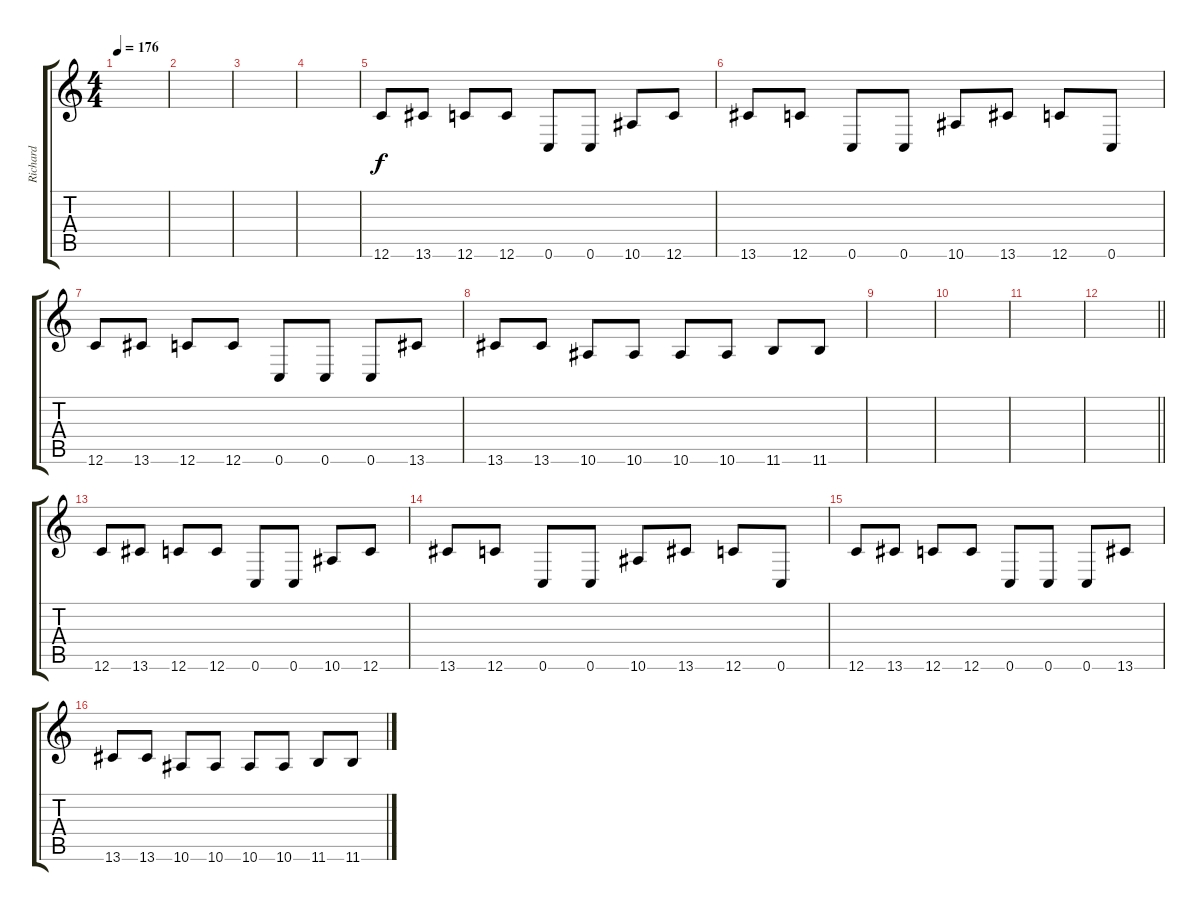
\track ("Richard" "Richard") {instrument distortionguitar}
\staff {score tabs}
\tuning (D4 A3 F3 C3 G2 C2) {hide}
\ts (4 4)
\tempo 176
\clef g2
\ks c
|
|
|
|
12.6.8 13.6.8 12.6.8 12.6.8 0.6.8 0.6.8 10.6.8 12.6.8 |
13.6.8 12.6.8 0.6.8 0.6.8 10.6.8 13.6.8 12.6.8 0.6.8 |
12.6.8 13.6.8 12.6.8 12.6.8 0.6.8 0.6.8 0.6.8 13.6.8 |
13.6.8 13.6.8 10.6.8 10.6.8 10.6.8 10.6.8 11.6.8 11.6.8 |
|
|
|
\barLineRight lightlight
|
12.6.8 13.6.8 12.6.8 12.6.8 0.6.8 0.6.8 10.6.8 12.6.8 |
13.6.8 12.6.8 0.6.8 0.6.8 10.6.8 13.6.8 12.6.8 0.6.8 |
12.6.8 13.6.8 12.6.8 12.6.8 0.6.8 0.6.8 0.6.8 13.6.8 |
13.6.8 13.6.8 10.6.8 10.6.8 10.6.8 10.6.8 11.6.8 11.6.8
